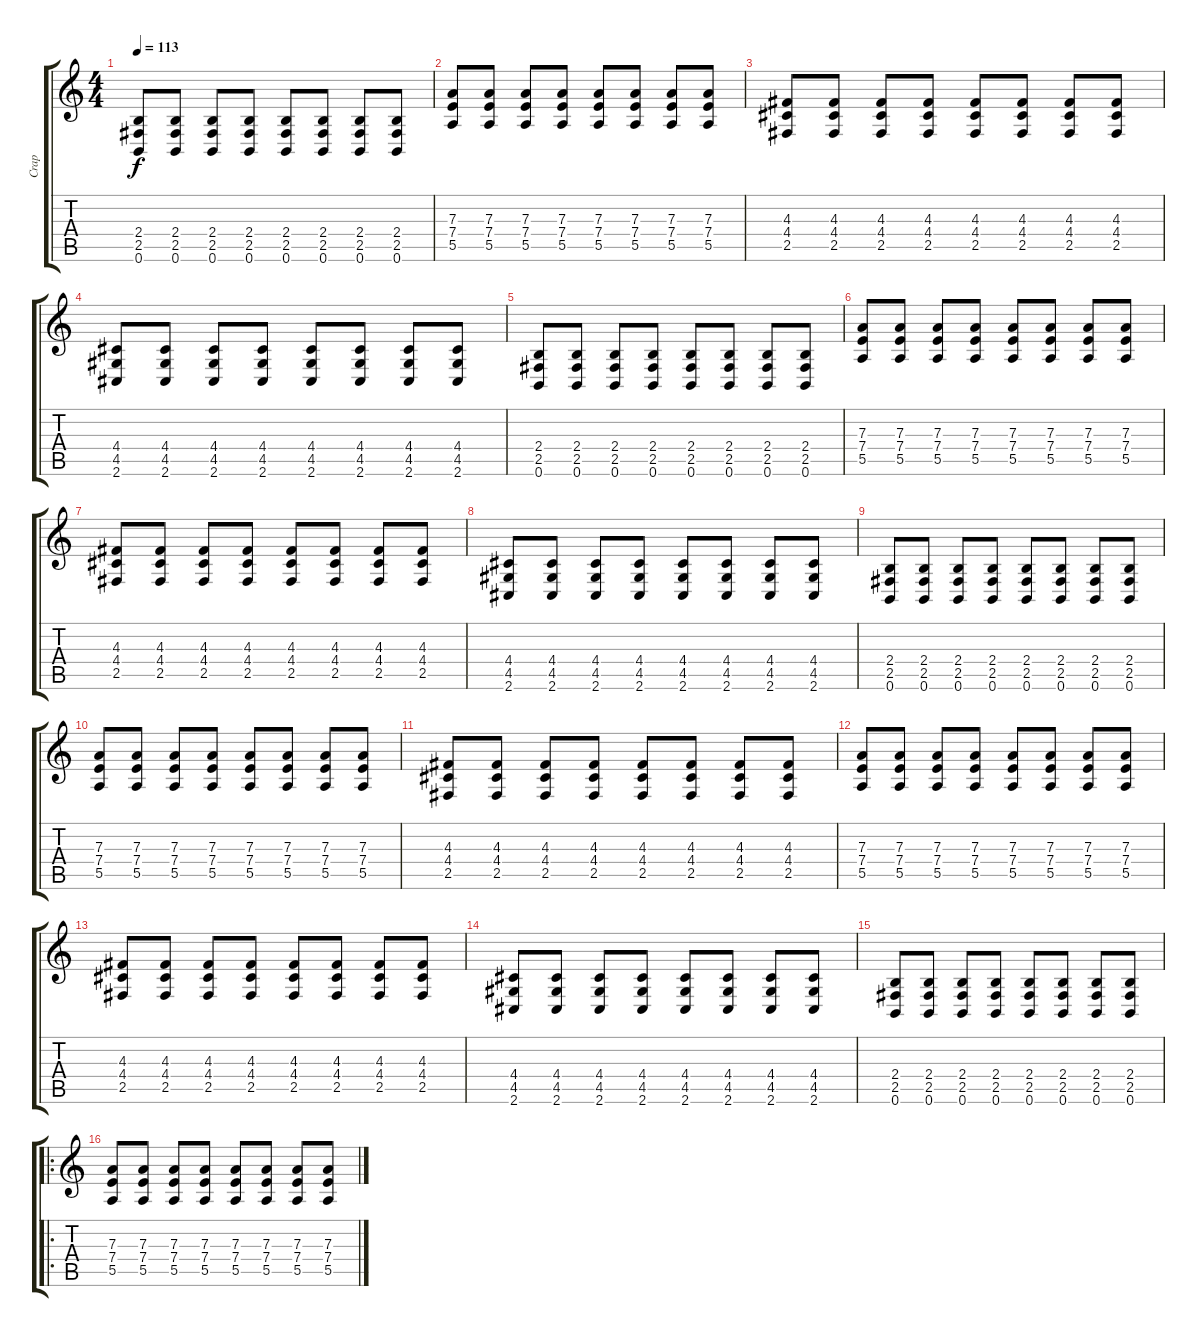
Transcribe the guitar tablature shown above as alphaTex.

\track ("Crap" "Crap") {instrument distortionguitar}
\staff {score tabs}
\tuning (B3 G3 D3 A2 E2 B1) {hide}
\ts (4 4)
\tempo 113
\clef g2
\ks c
(2.4 2.5 0.6).8{dy f} (2.4 2.5 0.6).8 (2.4 2.5 0.6).8 (2.4 2.5 0.6).8 (2.4 2.5 0.6).8 (2.4 2.5 0.6).8 (2.4 2.5 0.6).8 (2.4 2.5 0.6).8 |
(7.3 7.4 5.5).8 (7.3 7.4 5.5).8 (7.3 7.4 5.5).8 (7.3 7.4 5.5).8 (7.3 7.4 5.5).8 (7.3 7.4 5.5).8 (7.3 7.4 5.5).8 (7.3 7.4 5.5).8 |
(4.3 4.4 2.5).8 (4.3 4.4 2.5).8 (4.3 4.4 2.5).8 (4.3 4.4 2.5).8 (4.3 4.4 2.5).8 (4.3 4.4 2.5).8 (4.3 4.4 2.5).8 (4.3 4.4 2.5).8 |
(4.4 4.5 2.6).8 (4.4 4.5 2.6).8 (4.4 4.5 2.6).8 (4.4 4.5 2.6).8 (4.4 4.5 2.6).8 (4.4 4.5 2.6).8 (4.4 4.5 2.6).8 (4.4 4.5 2.6).8 |
(2.4 2.5 0.6).8 (2.4 2.5 0.6).8 (2.4 2.5 0.6).8 (2.4 2.5 0.6).8 (2.4 2.5 0.6).8 (2.4 2.5 0.6).8 (2.4 2.5 0.6).8 (2.4 2.5 0.6).8 |
(7.3 7.4 5.5).8 (7.3 7.4 5.5).8 (7.3 7.4 5.5).8 (7.3 7.4 5.5).8 (7.3 7.4 5.5).8 (7.3 7.4 5.5).8 (7.3 7.4 5.5).8 (7.3 7.4 5.5).8 |
(4.3 4.4 2.5).8 (4.3 4.4 2.5).8 (4.3 4.4 2.5).8 (4.3 4.4 2.5).8 (4.3 4.4 2.5).8 (4.3 4.4 2.5).8 (4.3 4.4 2.5).8 (4.3 4.4 2.5).8 |
(4.4 4.5 2.6).8 (4.4 4.5 2.6).8 (4.4 4.5 2.6).8 (4.4 4.5 2.6).8 (4.4 4.5 2.6).8 (4.4 4.5 2.6).8 (4.4 4.5 2.6).8 (4.4 4.5 2.6).8 |
(2.4 2.5 0.6).8 (2.4 2.5 0.6).8 (2.4 2.5 0.6).8 (2.4 2.5 0.6).8 (2.4 2.5 0.6).8 (2.4 2.5 0.6).8 (2.4 2.5 0.6).8 (2.4 2.5 0.6).8 |
(7.3 7.4 5.5).8 (7.3 7.4 5.5).8 (7.3 7.4 5.5).8 (7.3 7.4 5.5).8 (7.3 7.4 5.5).8 (7.3 7.4 5.5).8 (7.3 7.4 5.5).8 (7.3 7.4 5.5).8 |
(4.3 4.4 2.5).8 (4.3 4.4 2.5).8 (4.3 4.4 2.5).8 (4.3 4.4 2.5).8 (4.3 4.4 2.5).8 (4.3 4.4 2.5).8 (4.3 4.4 2.5).8 (4.3 4.4 2.5).8 |
(7.3 7.4 5.5).8 (7.3 7.4 5.5).8 (7.3 7.4 5.5).8 (7.3 7.4 5.5).8 (7.3 7.4 5.5).8 (7.3 7.4 5.5).8 (7.3 7.4 5.5).8 (7.3 7.4 5.5).8 |
(4.3 4.4 2.5).8 (4.3 4.4 2.5).8 (4.3 4.4 2.5).8 (4.3 4.4 2.5).8 (4.3 4.4 2.5).8 (4.3 4.4 2.5).8 (4.3 4.4 2.5).8 (4.3 4.4 2.5).8 |
(4.4 4.5 2.6).8 (4.4 4.5 2.6).8 (4.4 4.5 2.6).8 (4.4 4.5 2.6).8 (4.4 4.5 2.6).8 (4.4 4.5 2.6).8 (4.4 4.5 2.6).8 (4.4 4.5 2.6).8 |
(2.4 2.5 0.6).8 (2.4 2.5 0.6).8 (2.4 2.5 0.6).8 (2.4 2.5 0.6).8 (2.4 2.5 0.6).8 (2.4 2.5 0.6).8 (2.4 2.5 0.6).8 (2.4 2.5 0.6).8 |
\ro
(7.3 7.4 5.5).8 (7.3 7.4 5.5).8 (7.3 7.4 5.5).8 (7.3 7.4 5.5).8 (7.3 7.4 5.5).8 (7.3 7.4 5.5).8 (7.3 7.4 5.5).8 (7.3 7.4 5.5).8
